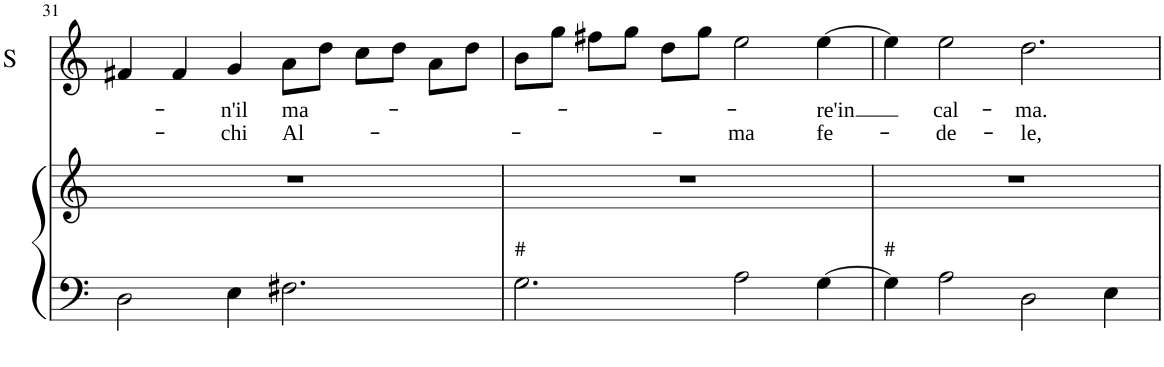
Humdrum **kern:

**kern	**kern	**kern	**text	**text
*part2	*part2	*part1	*part1	*part1
*staff3	*staff2	*staff1	*staff1	*staff1
*	*	*I"Soprano	*	*
*	*	*I'S	*	*
!!LO:PB:g=z
*clefF4	*clefG2	*clefG2	*	*
*k[]	*k[]	*k[]	*	*
*M6/4	*M6/4	*M6/4	*	*
=31	=31	=31	=31	=31
2D\	1.r	4f#X/	.	.
.	.	4f#/	.	.
!	!	!	!LO:LY:b	!LO:LY:b
4E\	.	4g/	-n'il	-chi
!	!	!	!LO:LY:b	!LO:LY:b
2.F#X\	.	8a\L	ma-	Al-
.	.	8dd\J	.	.
.	.	8cc\L	.	.
.	.	8dd\J	.	.
.	.	8a\L	.	.
.	.	8dd\J	.	.
=32	=32	=32	=32	=32
!LO:TX:a:t=#	!	!	!	!
2.G\	1.r	8b\L	.	.
.	.	8gg\J	.	.
.	.	8ff#X\L	.	.
.	.	8gg\J	.	.
.	.	8dd\L	.	.
.	.	8gg\J	.	.
!	!	!	!	!LO:LY:b
2A\	.	2ee\	.	-ma
!	!	!	!LO:LY:b	!LO:LY:b
[4G\	.	[4ee\	-re'in	fe-
=33	=33	=33	=33	=33
!LO:TX:a:t=#	!	!	!	!
4G\]	1.r	4ee\]	.	.
!	!	!	!LO:LY:b	!LO:LY:b
2A\	.	2ee\	cal-	-de-
!	!	!	!LO:LY:b	!LO:LY:b
2D\	.	2.dd\	-ma.	-le,
4E\	.	.	.	.
=	=	=	=	=
*-	*-	*-	*-	*-
